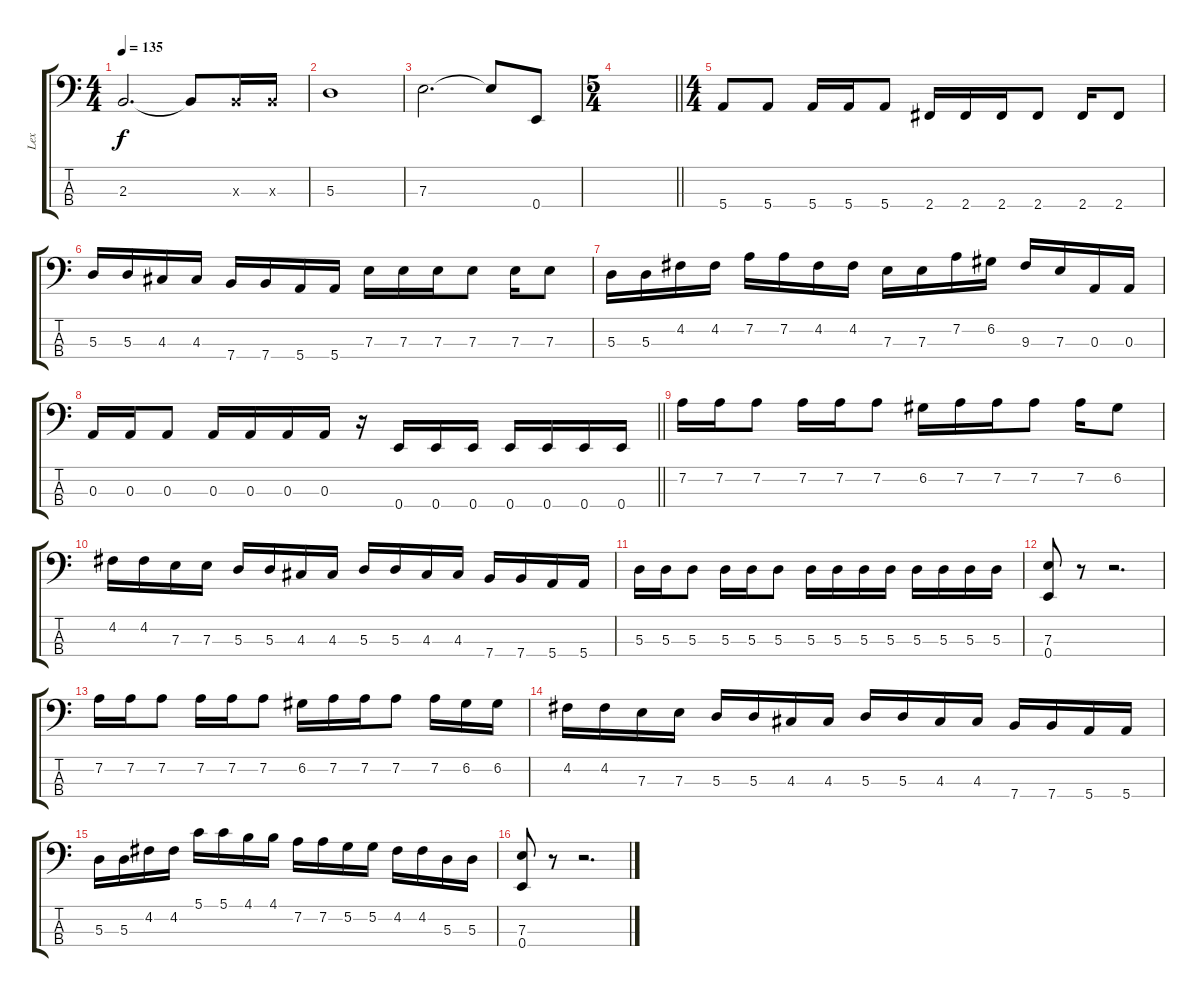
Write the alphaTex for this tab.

\track ("Lex" "Lex") {instrument electricbasspick}
\staff {score tabs}
\tuning (G2 D2 A1 E1) {hide}
\ts (4 4)
\tempo 135
\clef f4
\ks c
2.3.2{d dy f} 2.3{t}.8 2.3{x}.16 2.3{x}.16 |
5.3.1 |
7.3.2{d} 7.3{t}.8 0.4.8 |
\ts (5 4)
\barLineRight lightlight
|
\ts (4 4)
\section ("" "")
5.4.8 5.4.8 5.4.16 5.4.16 5.4.8 2.4.16 2.4.16 2.4.16 2.4.8 2.4.16 2.4.8 |
5.3.16 5.3.16 4.3.16 4.3.16 7.4.16 7.4.16 5.4.16 5.4.16 7.3.16 7.3.16 7.3.16 7.3.8 7.3.16 7.3.8 |
5.3.16 5.3.16 4.2.16 4.2.16 7.2.16 7.2.16 4.2.16 4.2.16 7.3.16 7.3.16 7.2.16 6.2.16 9.3.16 7.3.16 0.3.16 0.3.16 |
\barLineRight lightlight
0.3.16 0.3.16 0.3.8 0.3.16 0.3.16 0.3.16 0.3.16 r.16 0.4.16 0.4.16 0.4.16 0.4.16 0.4.16 0.4.16 0.4.16 |
\section ("" "")
7.2.16 7.2.16 7.2.8 7.2.16 7.2.16 7.2.8 6.2.16 7.2.16 7.2.16 7.2.8 7.2.16 6.2.8 |
4.2.16 4.2.16 7.3.16 7.3.16 5.3.16 5.3.16 4.3.16 4.3.16 5.3.16 5.3.16 4.3.16 4.3.16 7.4.16 7.4.16 5.4.16 5.4.16 |
5.3.16 5.3.16 5.3.8 5.3.16 5.3.16 5.3.8 5.3.16 5.3.16 5.3.16 5.3.16 5.3.16 5.3.16 5.3.16 5.3.16 |
(7.3 0.4).8 r.8 r.2{d} |
7.2.16 7.2.16 7.2.8 7.2.16 7.2.16 7.2.8 6.2.16 7.2.16 7.2.16 7.2.8 7.2.16 6.2.16 6.2.16 |
4.2.16 4.2.16 7.3.16 7.3.16 5.3.16 5.3.16 4.3.16 4.3.16 5.3.16 5.3.16 4.3.16 4.3.16 7.4.16 7.4.16 5.4.16 5.4.16 |
5.3.16 5.3.16 4.2.16 4.2.16 5.1.16 5.1.16 4.1.16 4.1.16 7.2.16 7.2.16 5.2.16 5.2.16 4.2.16 4.2.16 5.3.16 5.3.16 |
(7.3 0.4).8 r.8 r.2{d}
